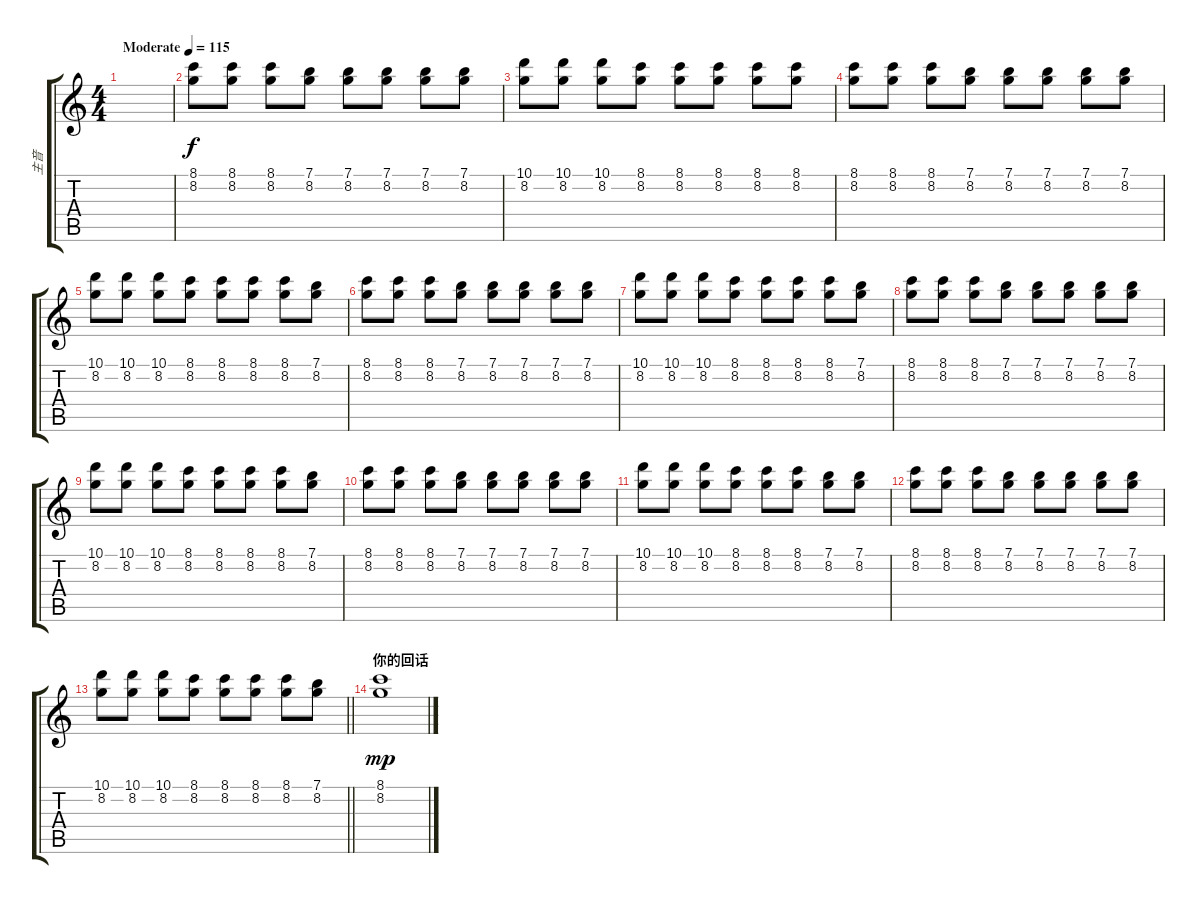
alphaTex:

\track ("主音" "主音") {instrument overdrivenguitar}
\staff {score tabs}
\tuning (E4 B3 G3 D3 A2 E2) {hide}
\ts (4 4)
\tempo (115 "Moderate")
\clef g2
\ks c
|
(8.1 8.2).8 (8.1 8.2).8 (8.1 8.2).8 (7.1 8.2).8 (7.1 8.2).8 (7.1 8.2).8 (7.1 8.2).8 (7.1 8.2).8 |
(10.1 8.2).8 (10.1 8.2).8 (10.1 8.2).8 (8.1 8.2).8 (8.1 8.2).8 (8.1 8.2).8{txt ""} (8.1 8.2).8 (8.1 8.2).8 |
(8.1 8.2).8 (8.1 8.2).8 (8.1 8.2).8 (7.1 8.2).8 (7.1 8.2).8 (7.1 8.2).8 (7.1 8.2).8 (7.1 8.2).8 |
(10.1 8.2).8 (10.1 8.2).8 (10.1 8.2).8 (8.1 8.2).8 (8.1 8.2).8 (8.1 8.2).8 (8.1 8.2).8 (7.1 8.2).8 |
(8.1 8.2).8 (8.1 8.2).8 (8.1 8.2).8 (7.1 8.2).8 (7.1 8.2).8{txt ""} (7.1 8.2).8 (7.1 8.2).8 (7.1 8.2).8 |
(10.1 8.2).8 (10.1 8.2).8 (10.1 8.2).8 (8.1 8.2).8 (8.1 8.2).8 (8.1 8.2).8 (8.1 8.2).8 (7.1 8.2).8 |
(8.1 8.2).8 (8.1 8.2).8 (8.1 8.2).8 (7.1 8.2).8 (7.1 8.2).8 (7.1 8.2).8 (7.1 8.2).8 (7.1 8.2).8 |
(10.1 8.2).8 (10.1 8.2).8 (10.1 8.2).8 (8.1 8.2).8 (8.1 8.2).8 (8.1 8.2).8 (8.1 8.2).8 (7.1 8.2).8 |
(8.1 8.2).8 (8.1 8.2).8 (8.1 8.2).8 (7.1 8.2).8 (7.1 8.2).8 (7.1 8.2).8 (7.1 8.2).8{txt ""} (7.1 8.2).8 |
(10.1 8.2).8 (10.1 8.2).8 (10.1 8.2).8 (8.1 8.2).8 (8.1 8.2).8 (8.1 8.2).8 (7.1 8.2).8 (7.1 8.2).8 |
(8.1 8.2).8 (8.1 8.2).8 (8.1 8.2).8 (7.1 8.2).8 (7.1 8.2).8 (7.1 8.2).8 (7.1 8.2).8 (7.1 8.2).8 |
\barLineRight lightlight
(10.1 8.2).8 (10.1 8.2).8 (10.1 8.2).8 (8.1 8.2).8 (8.1 8.2).8 (8.1 8.2).8 (8.1 8.2).8 (7.1 8.2).8 |
\section ("" "你的回话")
(8.1 8.2).1{dy mp}
